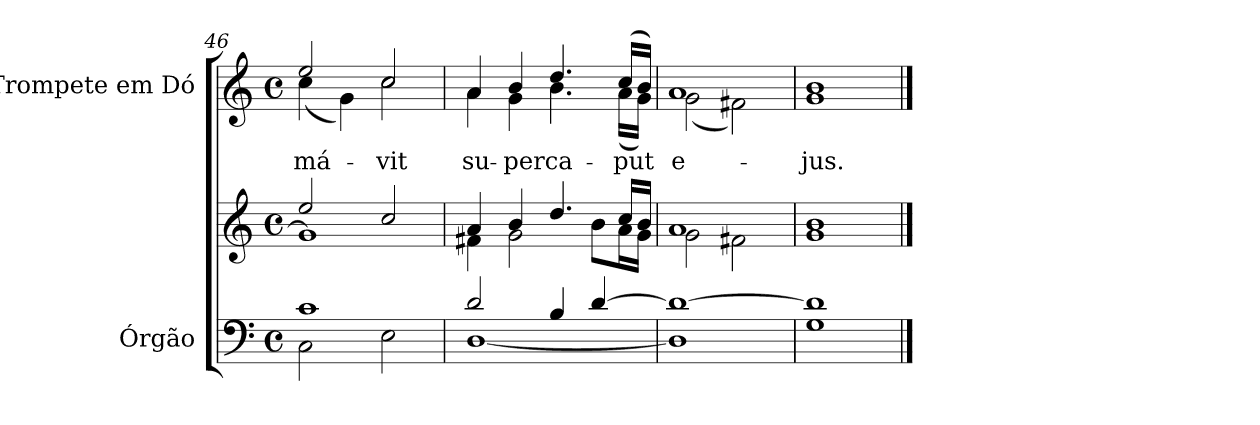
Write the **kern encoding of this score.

**kern	**kern	**kern	**text
*part2	*part2	*part1	*part1
*staff3	*staff2	*staff1	*staff1
*I"Órgão	*	*I"Trompete em Dó	*
*I'Órg.	*	*	*
*clefF4	*clefG2	*clefG2	*
*k[]	*k[]	*k[]	*
*C:	*C:	*C:	*
*M4/4	*M4/4	*M4/4	*
*met(c)	*met(c)	*met(c)	*
=46	=46	=46	=46
*^	*^	*	*
!	!	!	!	!	!LO:LY:b:color=#000000
*	*	*	*	*^	*
1ci	2Ci\	2eei/	1gi]	2eei/	(4cci\	-má-
.	.	.	.	.	4gi\)	.
!	!	!	!	!	!	!LO:LY:b:color=#000000
.	2Ei\	2cci/	.	2cci/	2cci\	-vit
=47	=47	=47	=47	=47	=47	=47
!	!	!	!	!	!	!LO:LY:b:color=#000000
2di/	[<1Di	4ai/	4f#Xi\	4ai/	4ai\	su-
!	!	!	!	!	!	!LO:LY:b:color=#000000
.	.	4bi/	2gi\	4bi/	4gi\	-per
!	!	!	!	!	!	!LO:LY:b:color=#000000
4Bi/	.	4.ddi/	.	4.ddi/	4.bi\	ca-
[>4di/	.	.	8bi\L	.	.	.
!	!	!	!	!	!	!LO:LY:b:color=#000000
.	.	16cci/LL	16ai\L	(16cci/LL	(16ai\LL	-put
.	.	16bi/JJ	16gi\JJ	16bi/JJ)	16gi\JJ)	.
=48	=48	=48	=48	=48	=48	=48
!	!	!	!	!	!	!LO:LY:b:color=#000000
1di_>	1Di]	1ai	2gi\	1ai	(2gi\	e-
.	.	.	2f#Xi\	.	2f#Xi\)	.
=49	=49	=49	=49	=49	=49	=49
!	!	!	!	!	!	!LO:LY:b:color=#000000
1di]	1Gi	1bi	1gi	1bi	1gi	-jus.
*v	*v	*	*	*v	*v	*
*	*v	*v	*	*
==	==	==	==
*-	*-	*-	*-
